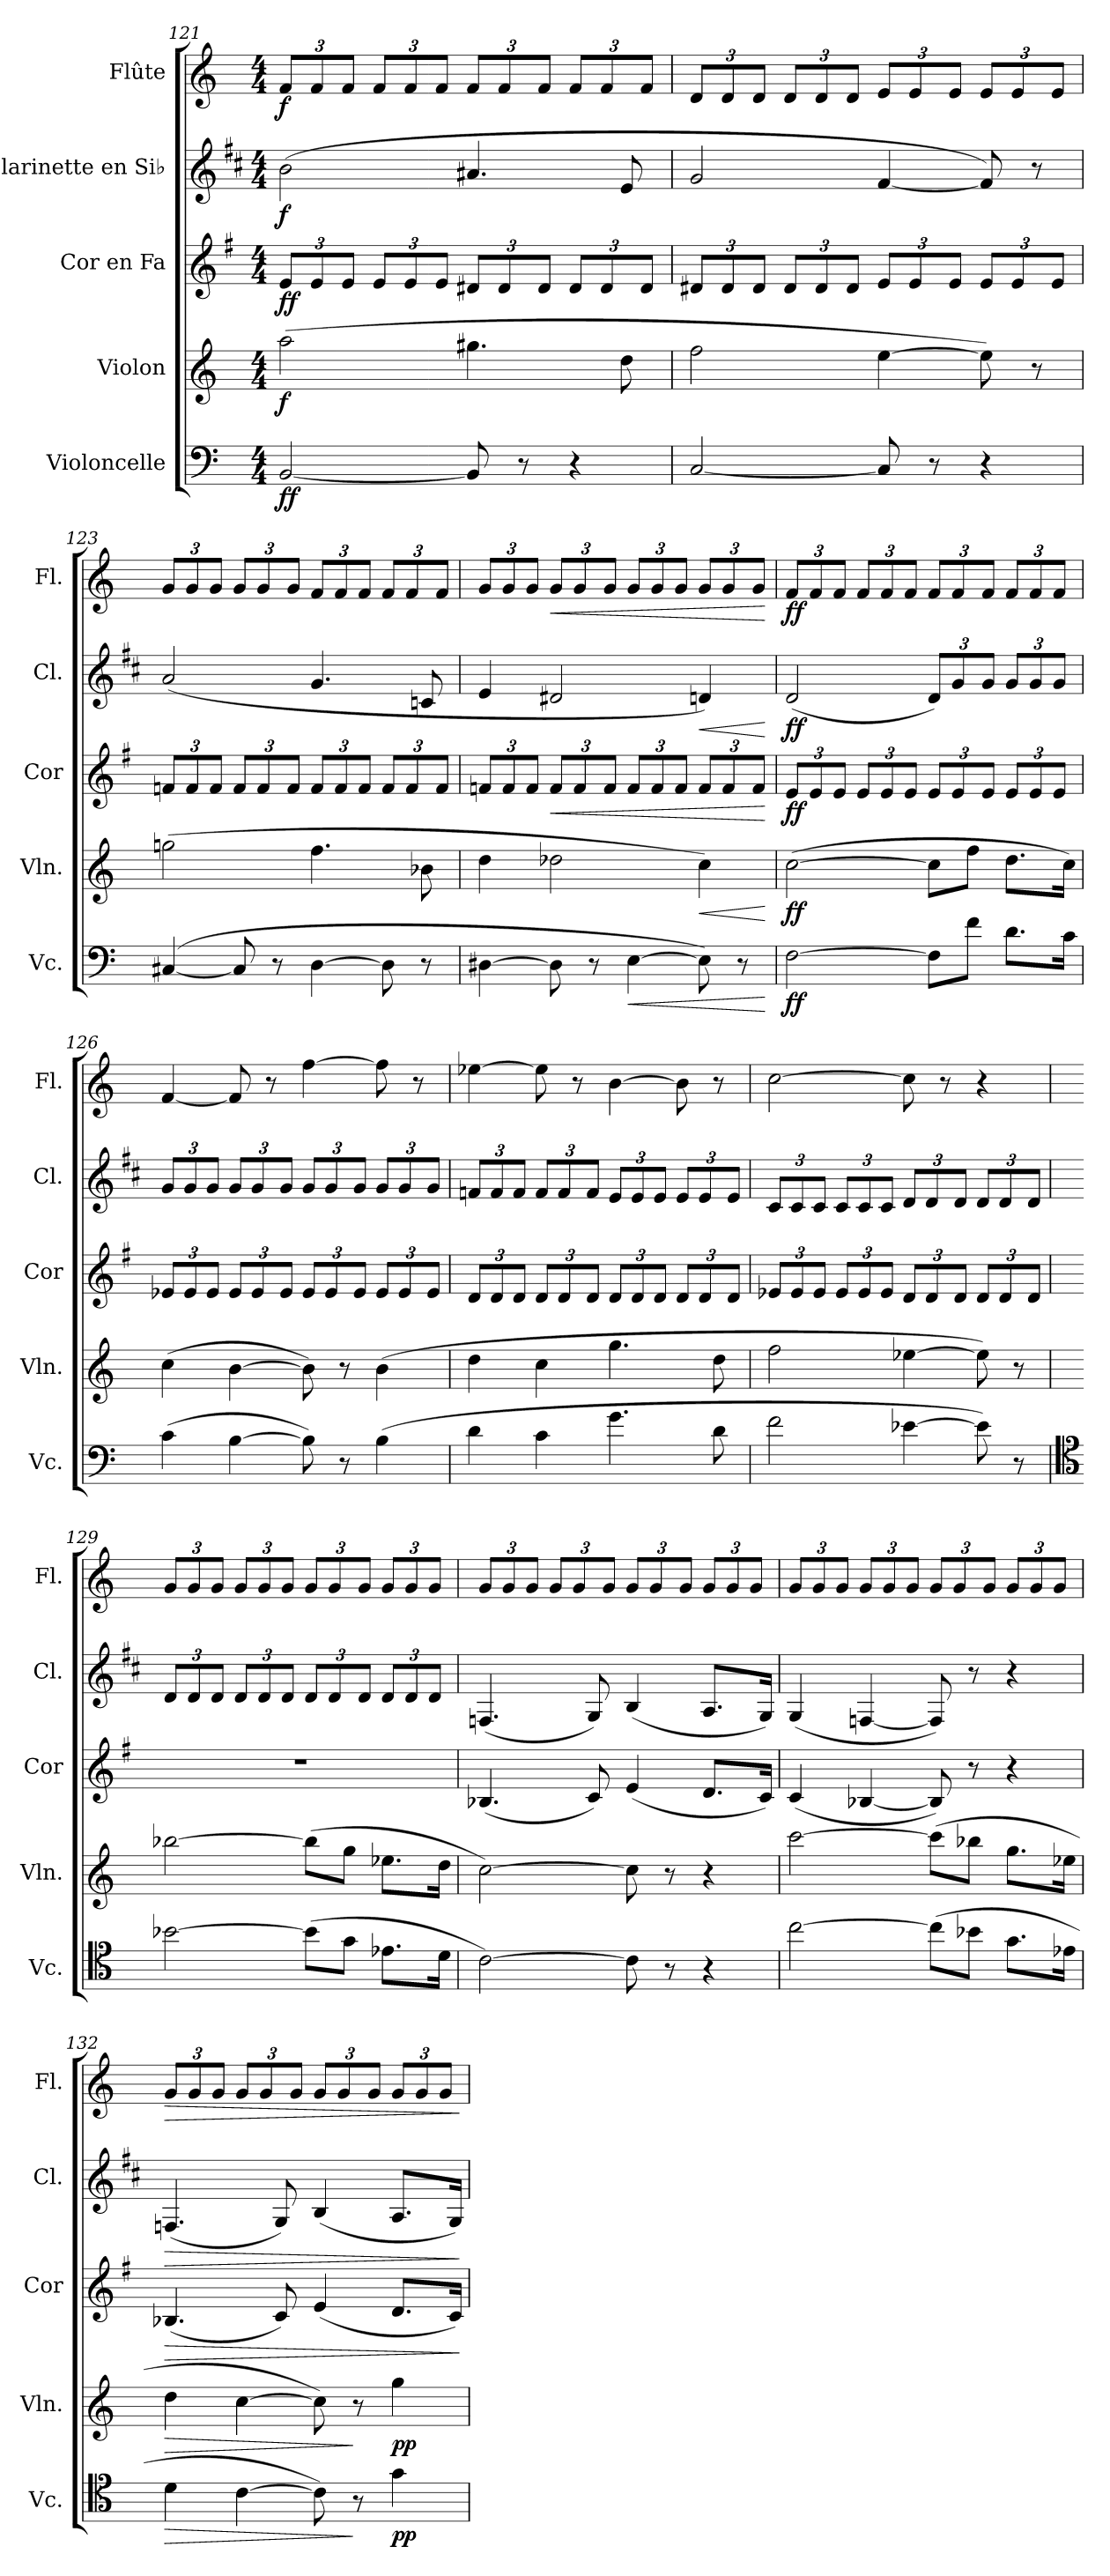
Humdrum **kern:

**kern	**dynam	**kern	**dynam	**kern	**dynam	**kern	**dynam	**kern	**dynam
*part5	*part5	*part4	*part4	*part3	*part3	*part2	*part2	*part1	*part1
*staff5	*staff5	*staff4	*staff4	*staff3	*staff3	*staff2	*staff2	*staff1	*staff1
*I"Violoncelle	*	*I"Violon	*	*I"Cor en Fa	*	*I"Clarinette en Si♭	*	*I"Flûte	*
*I'Vc.	*	*I'Vln.	*	*I'Cor	*	*I'Cl.	*	*I'Fl.	*
*clefF4	*	*clefG2	*	*clefG2	*	*clefG2	*	*clefG2	*
*	*	*	*	*ITrd4c7	*	*ITrd1c2	*	*	*
*k[]	*	*k[]	*	*k[]	*	*k[]	*	*k[]	*
*M4/4	*	*M4/4	*	*M4/4	*	*M4/4	*	*M4/4	*
*	*	*	*	*Xbrackettup	*	*	*	*Xbrackettup	*
=121	=121	=121	=121	=121	=121	=121	=121	=121	=121
!	!LO:DY:b	!	!	!	!	!	!	!	!
!	!LO:DY:n=1:b	!	!LO:DY:b	!	!LO:DY:b	!	!	!	!
!	!	!	!	!	!LO:DY:n=1:b	!	!LO:DY:b	!	!LO:DY:b
[2BB/	f f	(>2aa\	f	12A/L	f f	(>2a\	f	12f/L	f
.	.	.	.	12A/	.	.	.	12f/	.
.	.	.	.	12A/J	.	.	.	12f/J	.
.	.	.	.	12A/L	.	.	.	12f/L	.
.	.	.	.	12A/	.	.	.	12f/	.
.	.	.	.	12A/J	.	.	.	12f/J	.
8BB/]	.	4.gg#X\	.	12G#X/L	.	4.g#X/	.	12f/L	.
.	.	.	.	12G#/	.	.	.	12f/	.
8r	.	.	.	.	.	.	.	.	.
.	.	.	.	12G#/J	.	.	.	12f/J	.
4r	.	.	.	12G#/L	.	.	.	12f/L	.
.	.	.	.	12G#/	.	.	.	12f/	.
.	.	8dd\	.	.	.	8d/	.	.	.
.	.	.	.	12G#/J	.	.	.	12f/J	.
=122	=122	=122	=122	=122	=122	=122	=122	=122	=122
[2C/	.	2ff\	.	12G#X/L	.	2f/	.	12d/L	.
.	.	.	.	12G#/	.	.	.	12d/	.
.	.	.	.	12G#/J	.	.	.	12d/J	.
.	.	.	.	12G#/L	.	.	.	12d/L	.
.	.	.	.	12G#/	.	.	.	12d/	.
.	.	.	.	12G#/J	.	.	.	12d/J	.
8C/]	.	[4ee\	.	12A/L	.	[4e/	.	12e/L	.
.	.	.	.	12A/	.	.	.	12e/	.
8r	.	.	.	.	.	.	.	.	.
.	.	.	.	12A/J	.	.	.	12e/J	.
4r	.	8ee\])	.	12A/L	.	8e/])	.	12e/L	.
.	.	.	.	12A/	.	.	.	12e/	.
.	.	8r	.	.	.	8r	.	.	.
.	.	.	.	12A/J	.	.	.	12e/J	.
!!LO:LB:g=z
=123	=123	=123	=123	=123	=123	=123	=123	=123	=123
(>[4C#X/	.	(>2ggn\	.	12B-X/L	.	(>2g/	.	12g/L	.
.	.	.	.	12B-/	.	.	.	12g/	.
.	.	.	.	12B-/J	.	.	.	12g/J	.
8C#/]	.	.	.	12B-/L	.	.	.	12g/L	.
.	.	.	.	12B-/	.	.	.	12g/	.
8r	.	.	.	.	.	.	.	.	.
.	.	.	.	12B-/J	.	.	.	12g/J	.
[4D\	.	4.ff\	.	12B-/L	.	4.f/	.	12f/L	.
.	.	.	.	12B-/	.	.	.	12f/	.
.	.	.	.	12B-/J	.	.	.	12f/J	.
8D\]	.	.	.	12B-/L	.	.	.	12f/L	.
.	.	.	.	12B-/	.	.	.	12f/	.
8r	.	8b-X\	.	.	.	8B-X/	.	.	.
.	.	.	.	12B-/J	.	.	.	12f/J	.
=124	=124	=124	=124	=124	=124	=124	=124	=124	=124
[4D#X\	.	4dd\	.	12B-X/L	.	4d/	.	12g/L	.
.	.	.	.	12B-/	.	.	.	12g/	.
.	.	.	.	12B-/J	.	.	.	12g/J	.
!	!	!	!	!	!LO:HP:b	!	!	!	!LO:HP:b
8D#\]	.	2dd-X\	.	12B-/L	<	2c#X/	.	12g/L	<
.	.	.	.	12B-/	.	.	.	12g/	.
8r	.	.	.	.	.	.	.	.	.
.	.	.	.	12B-/J	.	.	.	12g/J	.
!	!LO:HP:b	!	!	!	!	!	!	!	!
[4E\	<	.	.	12B-/L	.	.	.	12g/L	.
.	.	.	.	12B-/	.	.	.	12g/	.
.	.	.	.	12B-/J	.	.	.	12g/J	.
!	!	!	!LO:HP:b	!	!	!	!LO:HP:b	!	!
8E\])	.	4cc\)	<	12B-/L	.	4cn/)	<	12g/L	.
.	.	.	.	12B-/	.	.	.	12g/	.
8r	.	.	.	.	.	.	.	.	.
.	.	.	.	12B-/J	.	.	.	12g/J	.
.	[	.	[	.	[	.	[	.	[
=125	=125	=125	=125	=125	=125	=125	=125	=125	=125
!	!LO:DY:b	!	!LO:DY:b	!	!LO:DY:b	!	!LO:DY:b	!	!LO:DY:b
[2F\	ff	(>[2cc\	ff	12A/L	ff	(<2c/	ff	12f/L	ff
.	.	.	.	12A/	.	.	.	12f/	.
.	.	.	.	12A/J	.	.	.	12f/J	.
.	.	.	.	12A/L	.	.	.	12f/L	.
.	.	.	.	12A/	.	.	.	12f/	.
.	.	.	.	12A/J	.	.	.	12f/J	.
*	*	*	*	*	*	*Xbrackettup	*	*	*
8F\L]	.	8cc\L]	.	12A/L	.	12c/L)	.	12f/L	.
.	.	.	.	12A/	.	12f/	.	12f/	.
8f\J	.	8ff\J	.	.	.	.	.	.	.
.	.	.	.	12A/J	.	12f/J	.	12f/J	.
8.d\L	.	8.dd\L	.	12A/L	.	12f/L	.	12f/L	.
.	.	.	.	12A/	.	12f/	.	12f/	.
.	.	.	.	12A/J	.	12f/J	.	12f/J	.
16c\Jk	.	16cc\Jk)	.	.	.	.	.	.	.
=126	=126	=126	=126	=126	=126	=126	=126	=126	=126
(>4c\	.	(>4cc\	.	12A-X/L	.	12f/L	.	[4f/	.
.	.	.	.	12A-/	.	12f/	.	.	.
.	.	.	.	12A-/J	.	12f/J	.	.	.
[4B\	.	[4b\	.	12A-/L	.	12f/L	.	8f/]	.
.	.	.	.	12A-/	.	12f/	.	.	.
.	.	.	.	.	.	.	.	8r	.
.	.	.	.	12A-/J	.	12f/J	.	.	.
8B\])	.	8b\])	.	12A-/L	.	12f/L	.	[4ff\	.
.	.	.	.	12A-/	.	12f/	.	.	.
8r	.	8r	.	.	.	.	.	.	.
.	.	.	.	12A-/J	.	12f/J	.	.	.
(>4B\	.	(>4b\	.	12A-/L	.	12f/L	.	8ff\]	.
.	.	.	.	12A-/	.	12f/	.	.	.
.	.	.	.	.	.	.	.	8r	.
.	.	.	.	12A-/J	.	12f/J	.	.	.
!!LO:PB:g=z
=127	=127	=127	=127	=127	=127	=127	=127	=127	=127
4d\	.	4dd\	.	12G/L	.	12e-X/L	.	[4ee-X\	.
.	.	.	.	12G/	.	12e-/	.	.	.
.	.	.	.	12G/J	.	12e-/J	.	.	.
4c\	.	4cc\	.	12G/L	.	12e-/L	.	8ee-\]	.
.	.	.	.	12G/	.	12e-/	.	.	.
.	.	.	.	.	.	.	.	8r	.
.	.	.	.	12G/J	.	12e-/J	.	.	.
4.g\	.	4.gg\	.	12G/L	.	12d/L	.	[4b\	.
.	.	.	.	12G/	.	12d/	.	.	.
.	.	.	.	12G/J	.	12d/J	.	.	.
.	.	.	.	12G/L	.	12d/L	.	8b\]	.
.	.	.	.	12G/	.	12d/	.	.	.
8d\	.	8dd\	.	.	.	.	.	8r	.
.	.	.	.	12G/J	.	12d/J	.	.	.
=128	=128	=128	=128	=128	=128	=128	=128	=128	=128
2f\	.	2ff\	.	12A-X/L	.	12B/L	.	[2cc\	.
.	.	.	.	12A-/	.	12B/	.	.	.
.	.	.	.	12A-/J	.	12B/J	.	.	.
.	.	.	.	12A-/L	.	12B/L	.	.	.
.	.	.	.	12A-/	.	12B/	.	.	.
.	.	.	.	12A-/J	.	12B/J	.	.	.
[4e-X\	.	[4ee-X\	.	12G/L	.	12c/L	.	8cc\]	.
.	.	.	.	12G/	.	12c/	.	.	.
.	.	.	.	.	.	.	.	8r	.
.	.	.	.	12G/J	.	12c/J	.	.	.
8e-\])	.	8ee-\])	.	12G/L	.	12c/L	.	4r	.
.	.	.	.	12G/	.	12c/	.	.	.
8r	.	8r	.	.	.	.	.	.	.
.	.	.	.	12G/J	.	12c/J	.	.	.
=129	=129	=129	=129	=129	=129	=129	=129	=129	=129
*clefC4	*	*	*	*	*	*	*	*	*
[2b-X\	.	[2bb-X\	.	1r	.	12c/L	.	12g/L	.
.	.	.	.	.	.	12c/	.	12g/	.
.	.	.	.	.	.	12c/J	.	12g/J	.
.	.	.	.	.	.	12c/L	.	12g/L	.
.	.	.	.	.	.	12c/	.	12g/	.
.	.	.	.	.	.	12c/J	.	12g/J	.
(>8b-\L]	.	(>8bb-\L]	.	.	.	12c/L	.	12g/L	.
.	.	.	.	.	.	12c/	.	12g/	.
8g\J	.	8gg\J	.	.	.	.	.	.	.
.	.	.	.	.	.	12c/J	.	12g/J	.
8.e-X\L	.	8.ee-X\L	.	.	.	12c/L	.	12g/L	.
.	.	.	.	.	.	12c/	.	12g/	.
.	.	.	.	.	.	12c/J	.	12g/J	.
16d\Jk	.	16dd\Jk	.	.	.	.	.	.	.
=130	=130	=130	=130	=130	=130	=130	=130	=130	=130
[2c\)	.	[2cc\)	.	(<4.E-X/	.	(<4.E-X/	.	12g/L	.
.	.	.	.	.	.	.	.	12g/	.
.	.	.	.	.	.	.	.	12g/J	.
.	.	.	.	.	.	.	.	12g/L	.
.	.	.	.	.	.	.	.	12g/	.
.	.	.	.	8F/)	.	8F/)	.	.	.
.	.	.	.	.	.	.	.	12g/J	.
8c\]	.	8cc\]	.	(<4A/	.	(<4A/	.	12g/L	.
.	.	.	.	.	.	.	.	12g/	.
8r	.	8r	.	.	.	.	.	.	.
.	.	.	.	.	.	.	.	12g/J	.
4r	.	4r	.	8.G/L	.	8.G/L	.	12g/L	.
.	.	.	.	.	.	.	.	12g/	.
.	.	.	.	.	.	.	.	12g/J	.
.	.	.	.	16F/Jk)	.	16F/Jk)	.	.	.
!!LO:LB:g=z
=131	=131	=131	=131	=131	=131	=131	=131	=131	=131
[2cc\	.	[2ccc\	.	(<4F/	.	(<4F/	.	12g/L	.
.	.	.	.	.	.	.	.	12g/	.
.	.	.	.	.	.	.	.	12g/J	.
.	.	.	.	[4E-X/	.	[4E-X/	.	12g/L	.
.	.	.	.	.	.	.	.	12g/	.
.	.	.	.	.	.	.	.	12g/J	.
(>8cc\L]	.	(>8ccc\L]	.	8E-/])	.	8E-/])	.	12g/L	.
.	.	.	.	.	.	.	.	12g/	.
8b-X\J	.	8bb-X\J	.	8r	.	8r	.	.	.
.	.	.	.	.	.	.	.	12g/J	.
8.g\L	.	8.gg\L	.	4r	.	4r	.	12g/L	.
.	.	.	.	.	.	.	.	12g/	.
.	.	.	.	.	.	.	.	12g/J	.
16e-X\Jk	.	16ee-X\Jk	.	.	.	.	.	.	.
=132	=132	=132	=132	=132	=132	=132	=132	=132	=132
!	!LO:HP:b	!	!LO:HP:b	!	!LO:HP:b	!	!LO:HP:b	!	!LO:HP:b
4d\	>	4dd\	>	(<4.E-X/	>	(<4.E-X/	>	12g/L	>
.	.	.	.	.	.	.	.	12g/	.
.	.	.	.	.	.	.	.	12g/J	.
[4c\	.	[4cc\	.	.	.	.	.	12g/L	.
.	.	.	.	.	.	.	.	12g/	.
.	.	.	.	8F/)	.	8F/)	.	.	.
.	.	.	.	.	.	.	.	12g/J	.
8c\])	.	8cc\])	.	(<4A/	.	(<4A/	.	12g/L	.
.	.	.	.	.	.	.	.	12g/	.
8r	]	8r	]	.	.	.	.	.	.
.	.	.	.	.	.	.	.	12g/J	.
!	!LO:DY:b	!	!LO:DY:b	!	!	!	!	!	!
4g\	pp	4gg\	pp	8.G/L	.	8.G/L	.	12g/L	.
.	.	.	.	.	.	.	.	12g/	.
.	.	.	.	.	.	.	.	12g/J	.
.	.	.	.	16F/Jk)	.	16F/Jk)	.	.	.
.	.	.	.	.	]	.	]	.	]
=	=	=	=	=	=	=	=	=	=
*-	*-	*-	*-	*-	*-	*-	*-	*-	*-
